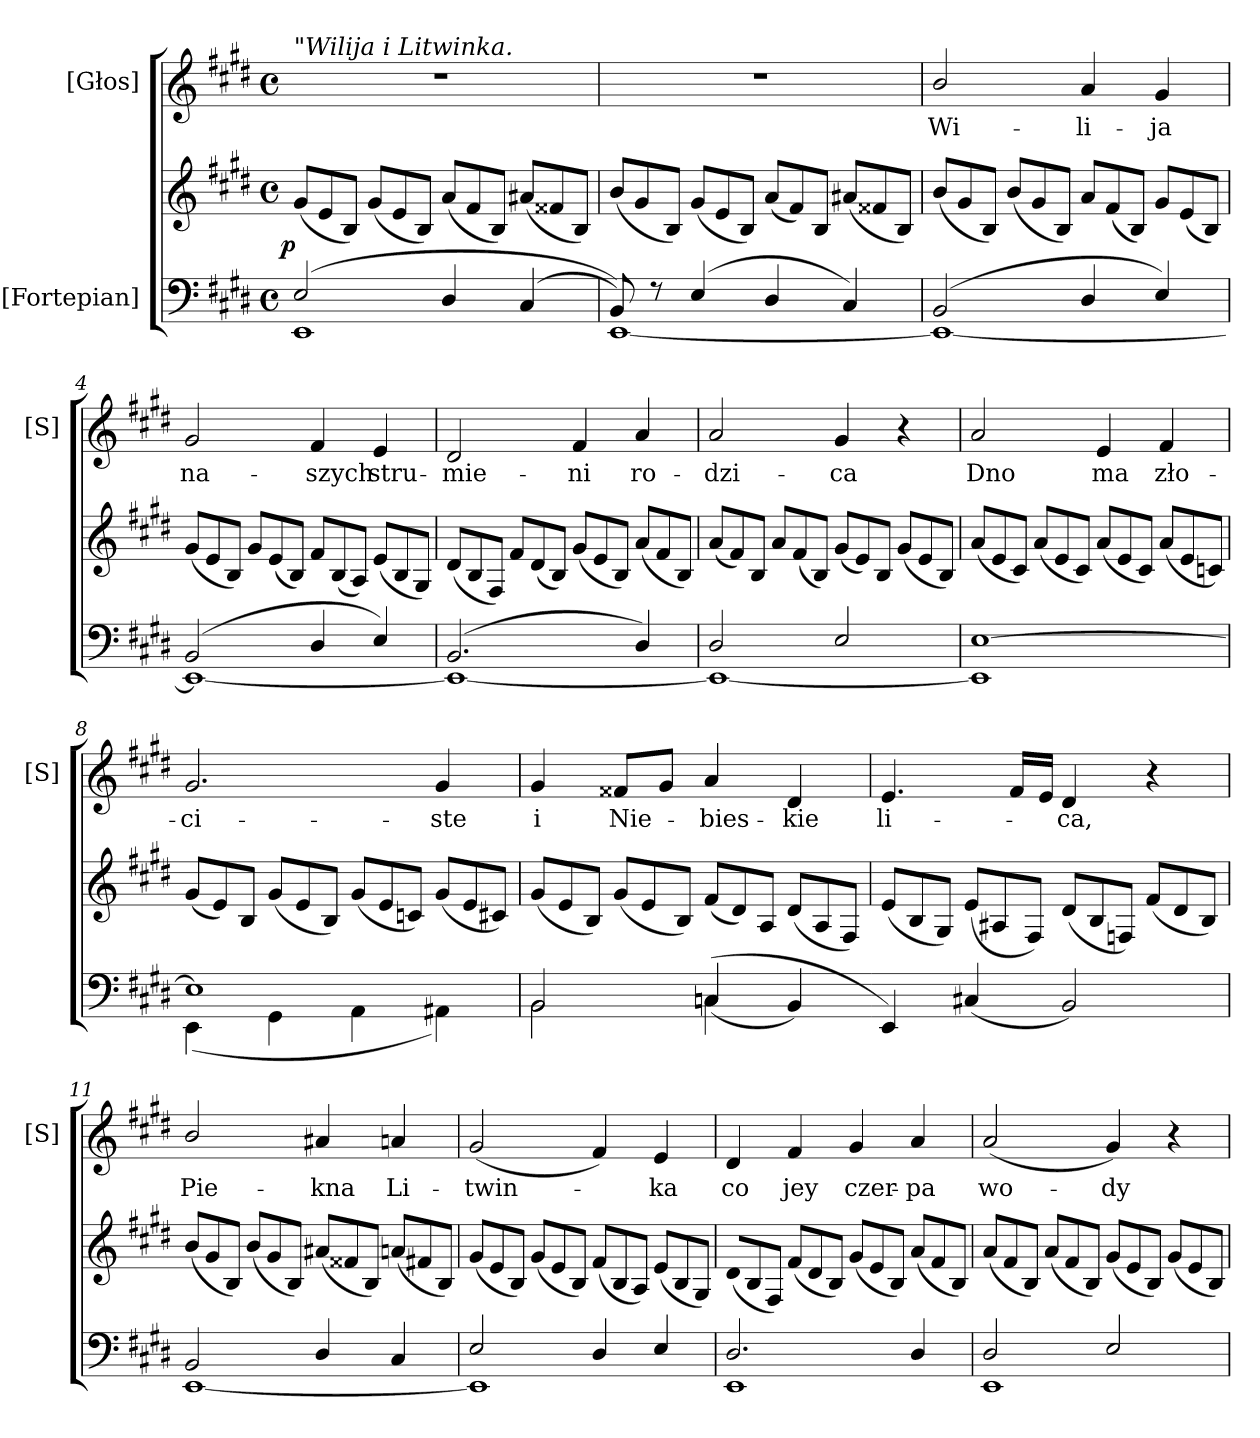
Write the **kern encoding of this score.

**kern	**kern	**dynam	**kern	**text
*part2	*part2	*part2	*part1	*part1
*staff3	*staff2	*staff2/3	*staff1	*staff1
*I"[Fortepian]	*	*	*I"[Głos]	*
*	*	*	*I'[S]	*
*clefF4	*clefG2	*	*clefG2	*
*k[f#c#g#d#]	*k[f#c#g#d#]	*	*k[f#c#g#d#]	*
*E:	*E:	*	*E:	*
*M4/4	*M4/4	*	*M4/4	*
*met(c)	*met(c)	*	*met(c)	*
=1	=1	=1	=1	=1
*^	*	*	*	*
*	*	*Xtuplet	*	*	*
!	!	!	!	!LO:TX:a:i:t="Wilija i Litwinka.	!
!	!	!	!LO:DY:rj	!	!
(2E/	1EE\	(12g#/L	p	1r	.
.	.	12e/	.	.	.
.	.	12B/J)	.	.	.
.	.	(12g#/L	.	.	.
.	.	12e/	.	.	.
.	.	12B/J)	.	.	.
4D#/	.	(12a/L	.	.	.
.	.	12f#/	.	.	.
.	.	12B/J)	.	.	.
(<4C#/	.	(12a#X/L	.	.	.
.	.	12f##X/	.	.	.
.	.	12B/J)	.	.	.
=2	=2	=2	=2	=2	=2
8BB/))	[1EE\	(12b/L	.	1r	.
.	.	12g#/	.	.	.
8r	.	.	.	.	.
.	.	12B/J)	.	.	.
(4E/	.	(12g#/L	.	.	.
.	.	12e/	.	.	.
.	.	12B/J)	.	.	.
4D#/	.	(12a/L	.	.	.
.	.	12f#/)	.	.	.
.	.	12B/J	.	.	.
4C#/)	.	(12a#X/L	.	.	.
.	.	12f##X/	.	.	.
.	.	12B/J)	.	.	.
=3	=3	=3	=3	=3	=3
(2BB/	1EE\_	(12b/L	.	2b/	Wi-
.	.	12g#/	.	.	.
.	.	12B/J)	.	.	.
.	.	(12b/L	.	.	.
.	.	12g#/	.	.	.
.	.	12B/J)	.	.	.
4D#/	.	12a/L	.	4a/	-li-
.	.	(12f#/	.	.	.
.	.	12B/J)	.	.	.
4E/)	.	12g#/L	.	4g#/	-ja
.	.	(12e/	.	.	.
.	.	12B/J)	.	.	.
=4	=4	=4	=4	=4	=4
(2BB/	1EE\_	(12g#/L	.	2g#/	na-
.	.	12e/	.	.	.
.	.	12B/J)	.	.	.
.	.	12g#/L	.	.	.
.	.	(12e/	.	.	.
.	.	12B/J)	.	.	.
4D#/	.	12f#/L	.	4f#/	-szych
.	.	(12B/	.	.	.
.	.	12A/J)	.	.	.
4E/)	.	(12e/L	.	4e/	stru-
.	.	12B/	.	.	.
.	.	12G#/J)	.	.	.
=5	=5	=5	=5	=5	=5
(2.BB/	1EE\_	(12d#/L	.	2d#/	-mie-
.	.	12B/	.	.	.
.	.	12F#/J)	.	.	.
.	.	12f#/L	.	.	.
.	.	(12d#/	.	.	.
.	.	12B/J)	.	.	.
.	.	(12g#/L	.	4f#/	-ni
.	.	12e/	.	.	.
.	.	12B/J)	.	.	.
4D#/)	.	(12a/L	.	4a/	ro-
.	.	12f#/	.	.	.
.	.	12B/J)	.	.	.
=6	=6	=6	=6	=6	=6
2D#/	1EE\_	(12a/L	.	2a/	-dzi-
.	.	12f#/)	.	.	.
.	.	12B/J	.	.	.
.	.	12a/L	.	.	.
.	.	(12f#/	.	.	.
.	.	12B/J)	.	.	.
2E/	.	(12g#/L	.	4g#/	-ca
.	.	12e/)	.	.	.
.	.	12B/J	.	.	.
.	.	(12g#/L	.	4r	.
.	.	12e/	.	.	.
.	.	12B/J)	.	.	.
=7	=7	=7	=7	=7	=7
[1E/	1EE\]	(12a/L	.	2a/	Dno
.	.	12e/	.	.	.
.	.	12c#/J)	.	.	.
.	.	(12a/L	.	.	.
.	.	12e/	.	.	.
.	.	12c#/J)	.	.	.
.	.	(12a/L	.	4e/	ma
.	.	12e/	.	.	.
.	.	12c#/J)	.	.	.
.	.	(12a/L	.	4f#/	zło-
.	.	12e/	.	.	.
.	.	12cn/J)	.	.	.
=8	=8	=8	=8	=8	=8
1E/]	(>4EE\	(12g#/L	.	2.g#/	-ci-
.	.	12e/)	.	.	.
.	.	12B/J	.	.	.
.	4GG#\	(12g#/L	.	.	.
.	.	12e/	.	.	.
.	.	12B/J)	.	.	.
.	4AA\	(12g#/L	.	.	.
.	.	12e/	.	.	.
.	.	12cn/J)	.	.	.
.	4AA#X\)	(12g#/L	.	4g#/	-ste
.	.	12e/	.	.	.
.	.	12c#X/J)	.	.	.
=9	=9	=9	=9	=9	=9
2BB\	2BB/	(12g#/L	.	4g#/	i
.	.	12e/	.	.	.
.	.	12B/J)	.	.	.
.	.	(12g#/L	.	8f##X/L	Nie-
.	.	12e/	.	.	.
.	.	.	.	8g#/J	.
.	.	12B/J)	.	.	.
(<4Cn\	(>4Cn/	(12f#/L	.	4a/	-bies-
.	.	12d#/)	.	.	.
.	.	12A/J	.	.	.
4ryy	4BB/)	(12d#/L	.	4d#/	-kie
.	.	12A/	.	.	.
.	.	12F#/J)	.	.	.
*v	*v	*	*	*	*
=10-	=10	=10	=10	=10
4EE/)	(12e/L	.	4.e/	li-
.	12B/	.	.	.
.	12G#/J)	.	.	.
(4C#X/	(12e/L	.	.	.
.	12A#X/	.	.	.
.	.	.	16f#/LL	.
.	12F#/J)	.	.	.
.	.	.	16e/JJ	.
2BB/)	(12d#/L	.	4d#/	-ca,
.	12B/	.	.	.
.	12Fn/J)	.	.	.
.	(12f#/L	.	4r	.
.	12d#/	.	.	.
.	12B/J)	.	.	.
=11	=11	=11	=11	=11
*^	*	*	*	*
2BB/	[1EE\	(12b/L	.	2b/	Pie-
.	.	12g#/	.	.	.
.	.	12B/J)	.	.	.
.	.	(12b/L	.	.	.
.	.	12g#/	.	.	.
.	.	12B/J)	.	.	.
4D#/	.	(12a#X/L	.	4a#X/	-kna
.	.	12f##X/	.	.	.
.	.	12B/J)	.	.	.
4C#/	.	(12an/L	.	4an/	Li-
.	.	12f#X/	.	.	.
.	.	12B/J)	.	.	.
=12	=12	=12	=12	=12	=12
2E/	1EE\]	(12g#/L	.	(2g#/	-twin-
.	.	12e/	.	.	.
.	.	12B/J)	.	.	.
.	.	(12g#/L	.	.	.
.	.	12e/	.	.	.
.	.	12B/J)	.	.	.
4D#/	.	(12f#/L	.	4f#/)	.
.	.	12B/	.	.	.
.	.	12A/J)	.	.	.
4E/	.	(12e/L	.	4e/	-ka
.	.	12B/	.	.	.
.	.	12G#/J)	.	.	.
=13	=13	=13	=13	=13	=13
!	!	!LO:N:vis=2	!	!	!
2.D#/	1EE\	(12d#/	.	4d#/	co
.	.	12B/	.	.	.
.	.	12F#/J)	.	.	.
.	.	(12f#/L	.	4f#/	jey
.	.	12d#/	.	.	.
.	.	12B/J)	.	.	.
.	.	(12g#/L	.	4g#/	czer-
.	.	12e/	.	.	.
.	.	12B/J)	.	.	.
4D#/	.	(12a/L	.	4a/	-pa
.	.	12f#/	.	.	.
.	.	12B/J)	.	.	.
=14	=14	=14	=14	=14	=14
2D#/	1EE\	(12a/L	.	(2a/	wo-
.	.	12f#/	.	.	.
.	.	12B/J)	.	.	.
.	.	(12a/L	.	.	.
.	.	12f#/	.	.	.
.	.	12B/J)	.	.	.
2E/	.	(12g#/L	.	4g#/)	-dy
.	.	12e/	.	.	.
.	.	12B/J)	.	.	.
.	.	(12g#/L	.	4r	.
.	.	12e/	.	.	.
.	.	12B/J)	.	.	.
*v	*v	*	*	*	*
=	=	=	=	=
*-	*-	*-	*-	*-
